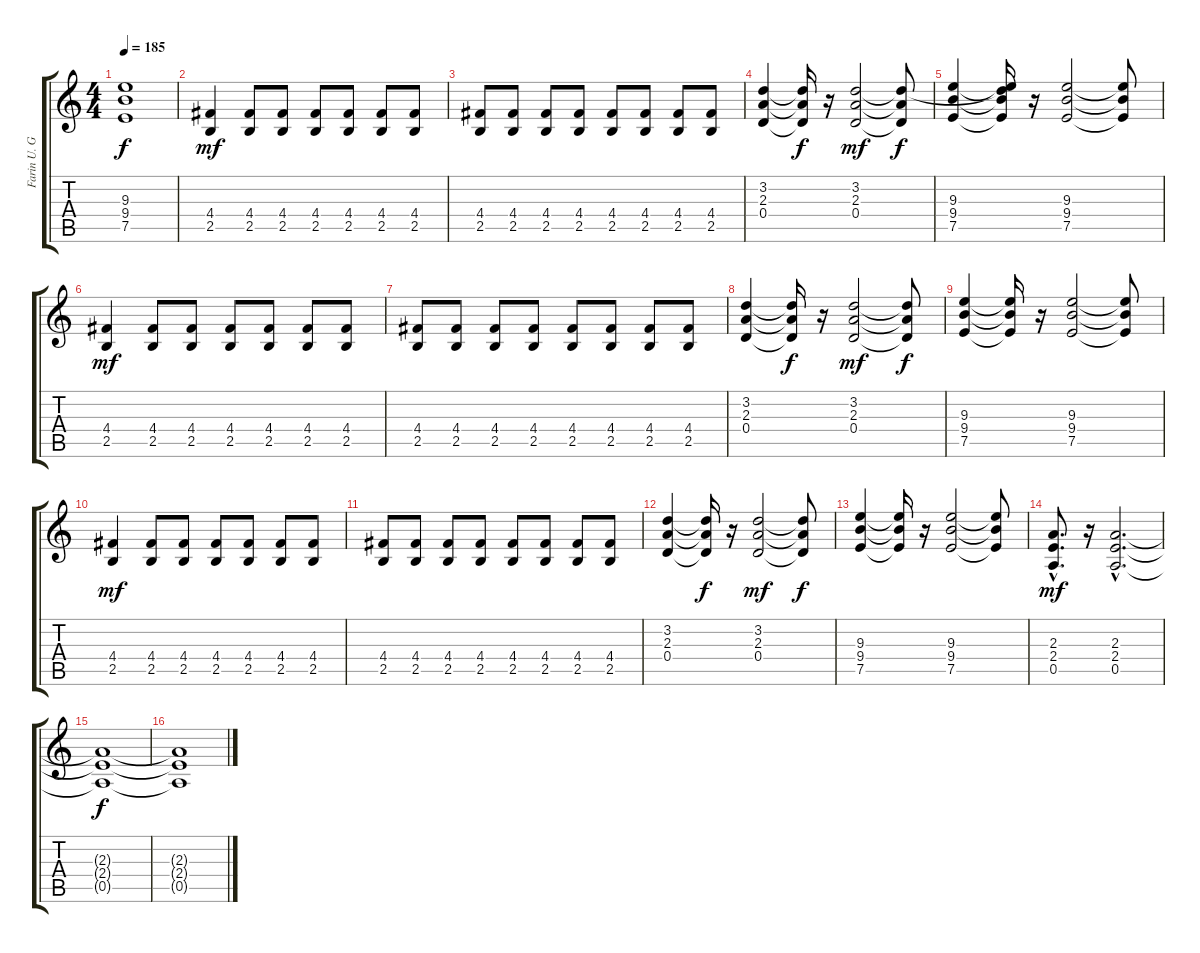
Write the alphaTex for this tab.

\track ("Farin U. Guitar" "Farin U. G") {instrument distortionguitar}
\staff {score tabs}
\tuning (E4 B3 G3 D3 A2 E2) {hide}
\ts (4 4)
\tempo 185
\clef g2
\ks c
(9.3{t} 9.4{t} 7.5{t}).1{dy f} |
(4.4 2.5).4{dy mf} (4.4 2.5).8 (4.4 2.5).8 (4.4 2.5).8 (4.4 2.5).8 (4.4 2.5).8 (4.4 2.5).8 |
(4.4 2.5).8 (4.4 2.5).8 (4.4 2.5).8 (4.4 2.5).8 (4.4 2.5).8 (4.4 2.5).8 (4.4 2.5).8 (4.4 2.5).8 |
(3.2 2.3 0.4).4 (3.2{t} 2.3{t} 0.4{t}).16{dy f} r.16 (3.2 2.3 0.4).2{dy mf} (3.2{t} 2.3{t} 0.4{t}).8{dy f} |
(9.3 9.4 7.5).4 (3.2{t} 9.3{t} 9.4{t} 7.5{t}).16 r.16 (9.3 9.4 7.5).2 (9.3{t} 9.4{t} 7.5{t}).8 |
(4.4 2.5).4{dy mf} (4.4 2.5).8 (4.4 2.5).8 (4.4 2.5).8 (4.4 2.5).8 (4.4 2.5).8 (4.4 2.5).8 |
(4.4 2.5).8 (4.4 2.5).8 (4.4 2.5).8 (4.4 2.5).8 (4.4 2.5).8 (4.4 2.5).8 (4.4 2.5).8 (4.4 2.5).8 |
(3.2 2.3 0.4).4 (3.2{t} 2.3{t} 0.4{t}).16{dy f} r.16 (3.2 2.3 0.4).2{dy mf} (3.2{t} 2.3{t} 0.4{t}).8{dy f} |
(9.3 9.4 7.5).4 (9.3{t} 9.4{t} 7.5{t}).16 r.16 (9.3 9.4 7.5).2 (9.3{t} 9.4{t} 7.5{t}).8 |
(4.4 2.5).4{dy mf} (4.4 2.5).8 (4.4 2.5).8 (4.4 2.5).8 (4.4 2.5).8 (4.4 2.5).8 (4.4 2.5).8 |
(4.4 2.5).8 (4.4 2.5).8 (4.4 2.5).8 (4.4 2.5).8 (4.4 2.5).8 (4.4 2.5).8 (4.4 2.5).8 (4.4 2.5).8 |
(3.2 2.3 0.4).4 (3.2{t} 2.3{t} 0.4{t}).16{dy f} r.16 (3.2 2.3 0.4).2{dy mf} (3.2{t} 2.3{t} 0.4{t}).8{dy f} |
(9.3 9.4 7.5).4 (9.3{t} 9.4{t} 7.5{t}).16 r.16 (9.3 9.4 7.5).2 (9.3{t} 9.4{t} 7.5{t}).8 |
(2.3{hac} 2.4{hac} 0.5{hac}).8{d dy mf} r.16 (2.3{hac} 2.4{hac} 0.5{hac}).2{d} |
(2.3{t} 2.4{t} 0.5{t}).1{dy f} |
(2.3{t} 2.4{t} 0.5{t}).1
